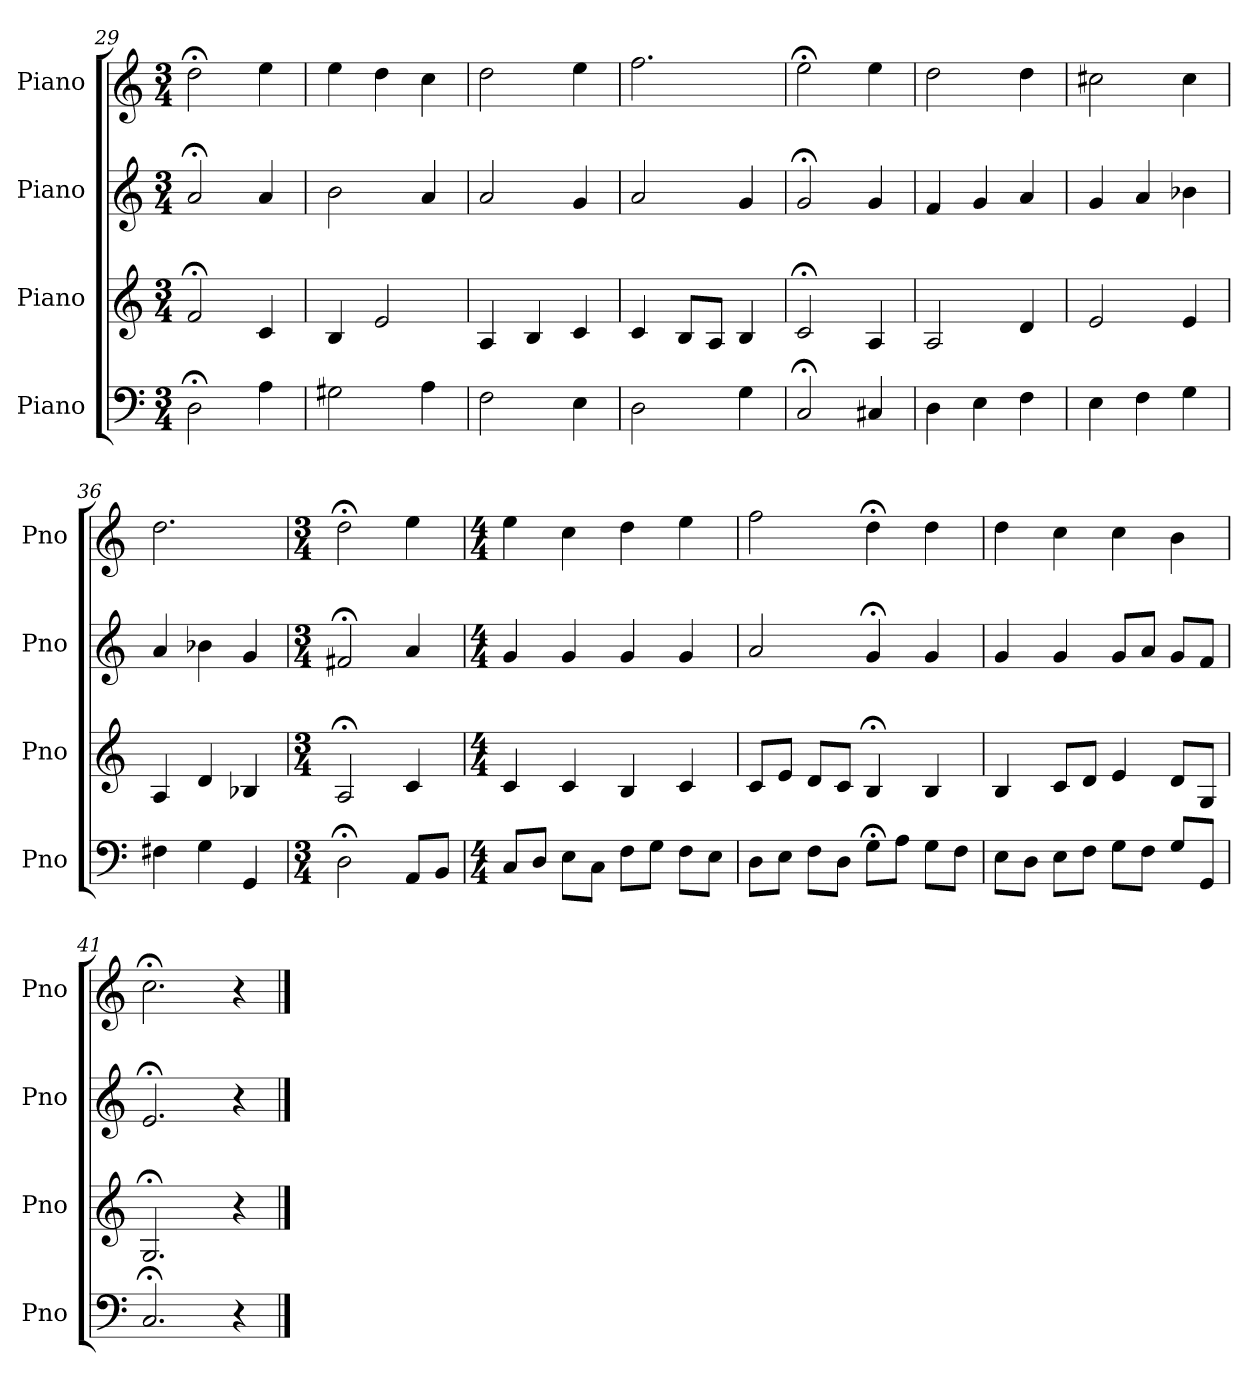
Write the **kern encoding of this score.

**kern	**kern	**kern	**kern
*part4	*part3	*part2	*part1
*staff4	*staff3	*staff2	*staff1
*I"Piano	*I"Piano	*I"Piano	*I"Piano
*I'Pno	*I'Pno	*I'Pno	*I'Pno
*clefF4	*clefG2	*clefG2	*clefG2
*k[]	*k[]	*k[]	*k[]
*M3/4	*M3/4	*M3/4	*M3/4
=29	=29	=29	=29
2D;<\	2f;</	2a;</	2dd;<\
4A\	4c/	4a/	4ee\
=30	=30	=30	=30
2G#X\	4B/	2b\	4ee\
.	2e/	.	4dd\
4A\	.	4a/	4cc\
=31	=31	=31	=31
2F\	4A/	2a/	2dd\
.	4B/	.	.
4E\	4c/	4g/	4ee\
=32	=32	=32	=32
2D\	4c/	2a/	2.ff\
.	8B/L	.	.
.	8A/J	.	.
4G\	4B/	4g/	.
=33	=33	=33	=33
2C;</	2c;</	2g;</	2ee;<\
4C#X/	4A/	4g/	4ee\
=34	=34	=34	=34
4D\	2A/	4f/	2dd\
4E\	.	4g/	.
4F\	4d/	4a/	4dd\
=35	=35	=35	=35
4E\	2e/	4g/	2cc#X\
4F\	.	4a/	.
4G\	4e/	4b-X\	4cc#\
=36	=36	=36	=36
4F#X\	4A/	4a/	2.dd\
4G\	4d/	4b-X\	.
4GG/	4B-X/	4g/	.
=37	=37	=37	=37
*M3/4	*M3/4	*M3/4	*M3/4
2D;<\	2A;</	2f#X;</	2dd;<\
8AA/L	4c/	4a/	4ee\
8BB/J	.	.	.
=38	=38	=38	=38
*M4/4	*M4/4	*M4/4	*M4/4
8C/L	4c/	4g/	4ee\
8D/J	.	.	.
8E\L	4c/	4g/	4cc\
8C\J	.	.	.
8F\L	4B/	4g/	4dd\
8G\J	.	.	.
8F\L	4c/	4g/	4ee\
8E\J	.	.	.
=39	=39	=39	=39
8D\L	8c/L	2a/	2ff\
8E\J	8e/J	.	.
8F\L	8d/L	.	.
8D\J	8c/J	.	.
8G;<\L	4B;</	4g;</	4dd;<\
8A\J	.	.	.
8G\L	4B/	4g/	4dd\
8F\J	.	.	.
=40	=40	=40	=40
8E\L	4B/	4g/	4dd\
8D\J	.	.	.
8E\L	8c/L	4g/	4cc\
8F\J	8d/J	.	.
8G\L	4e/	8g/L	4cc\
8F\J	.	8a/J	.
8G/L	8d/L	8g/L	4b\
8GG/J	8G/J	8f/J	.
=41	=41	=41	=41
2.C;</	2.G;</	2.e;</	2.cc;<\
4r	4r	4r	4r
==	==	==	==
*-	*-	*-	*-
